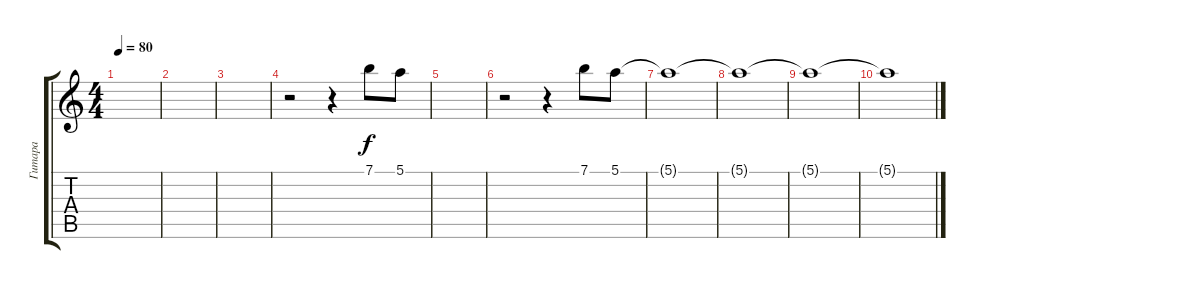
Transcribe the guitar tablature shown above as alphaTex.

\track ("Гитара" "Гитара") {instrument acousticguitarsteel}
\staff {score tabs}
\tuning (E4 B3 G3 D3 A2 E2) {hide}
\ts (4 4)
\tempo 80
\clef g2
\ks c
|
|
|
r.2 r.4 7.1.8 5.1.8 |
|
r.2 r.4 7.1.8 5.1.8 |
5.1{t}.1 |
5.1{t}.1 |
5.1{t}.1 |
5.1{t}.1
